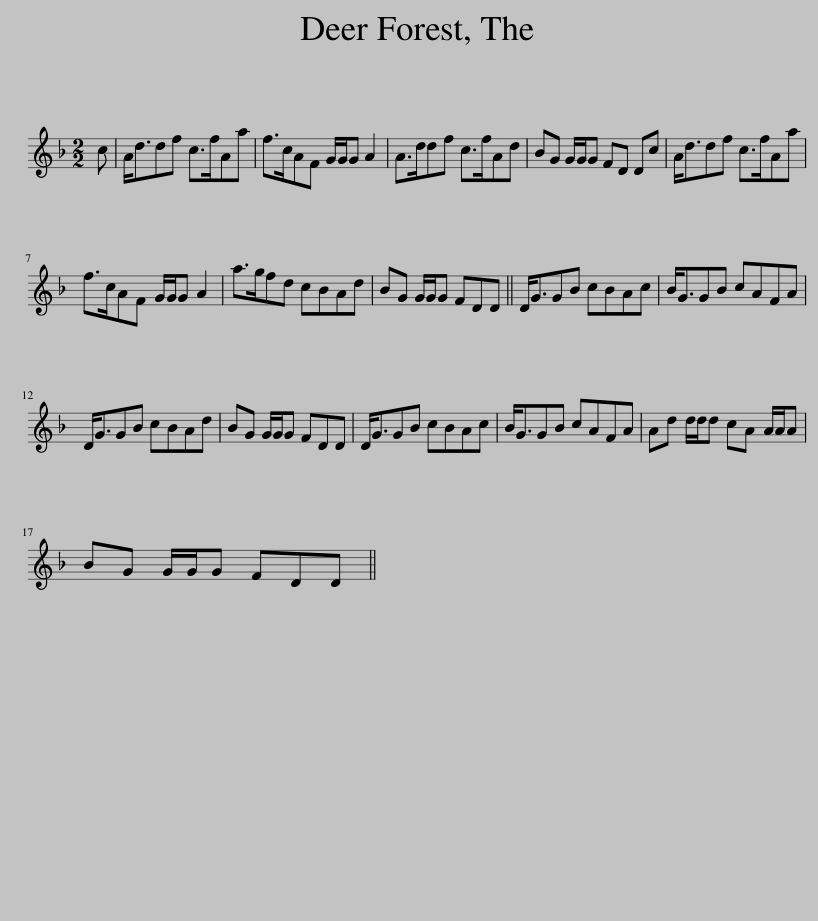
X:1
L:1/8
M:2/2
I:linebreak $
K:Dmin
V:1 treble
V:1
 c | A<ddf c>fAa | f>cAF G/G/G A2 | A>ddf c>fAd | BG G/G/G FD Dc | %5
 A<ddf c>fAa |$ f>cAF G/G/G A2 | a>gfd cBAd | BG G/G/G FDD || D<GGB cBAc | %10
 B<GGB cAFA |$ D<GGB cBAd | BG G/G/G FDD | D<GGB cBAc | B<GGB cAFA | %15
 Ad d/d/d cA A/A/A |$ BG G/G/G FDD || %17
